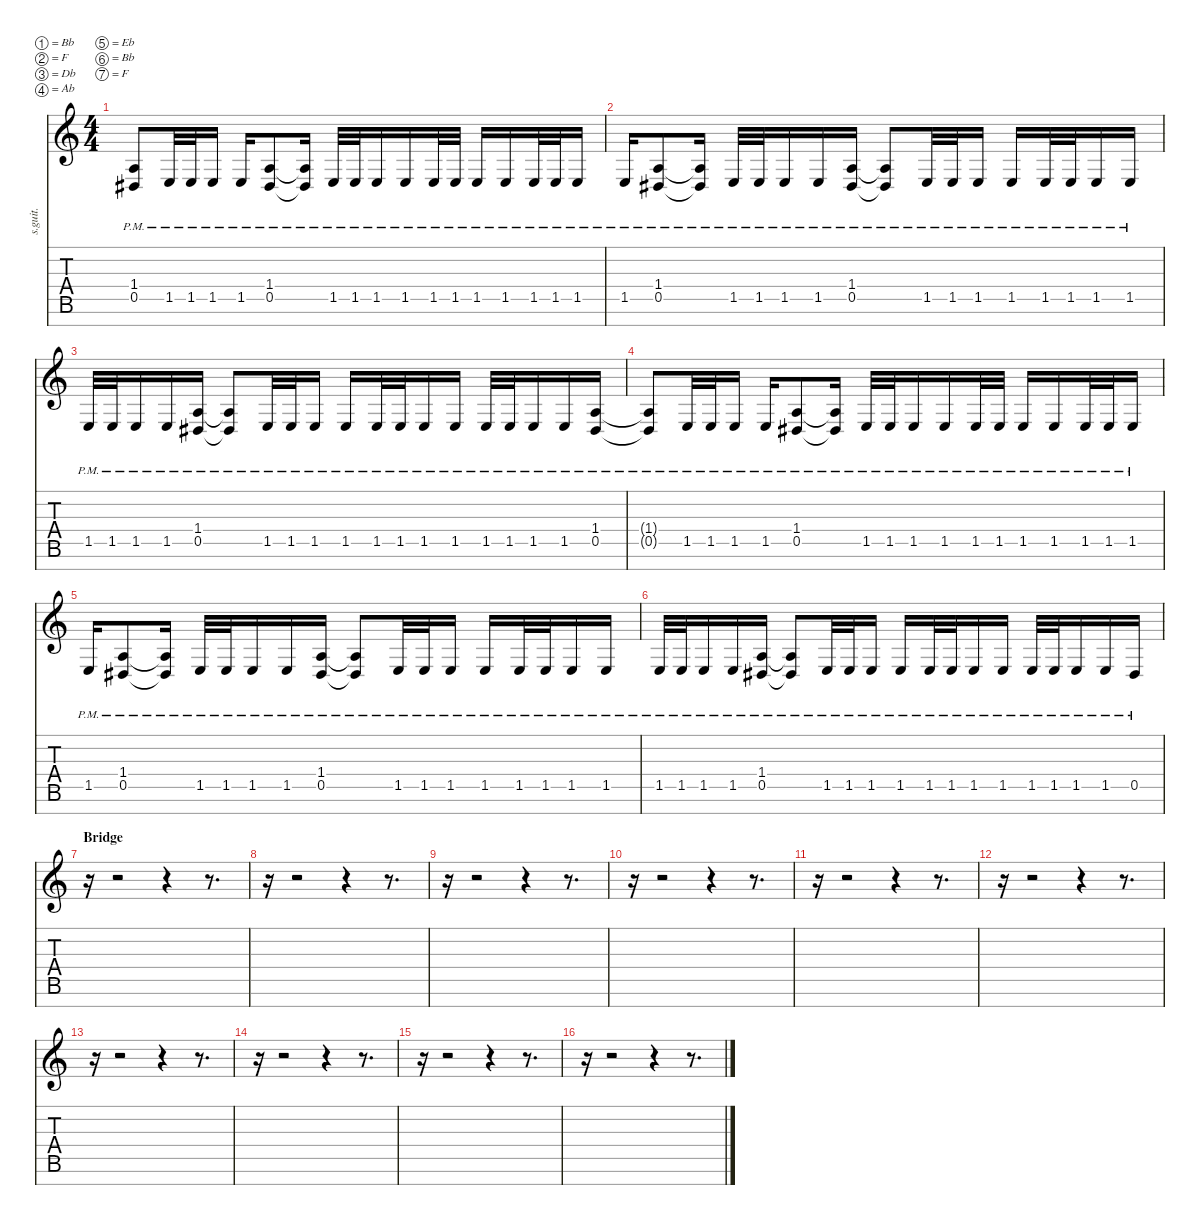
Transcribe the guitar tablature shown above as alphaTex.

\defaultSystemsLayout 4
\hideDynamics
\bracketExtendMode nobrackets
\track ("Marten Hagstrom (Guitar 2)" "s.guit.") {instrument distortionguitar}
\staff {score tabs}
\tuning (Bb3 F3 Db3 Ab2 Eb2 Bb1 F1)
\ts (4 4)
\tempo (115 hide)
\clef g2
\ks c
(1.4{pm t} 0.5{pm t acc #}).8{lyrics (0 "") lyrics (1 "") lyrics (2 "") lyrics (3 "") lyrics (4 "") dy f} 1.5{pm}.32{lyrics (0 "") lyrics (1 "") lyrics (2 "") lyrics (3 "") lyrics (4 "")} 1.5{pm}.32{lyrics (0 "") lyrics (1 "") lyrics (2 "") lyrics (3 "") lyrics (4 "")} 1.5{pm}.16{lyrics (0 "") lyrics (1 "") lyrics (2 "") lyrics (3 "") lyrics (4 "")} 1.5{pm}.16{lyrics (0 "") lyrics (1 "") lyrics (2 "") lyrics (3 "") lyrics (4 "")} (1.4{pm} 0.5{pm acc #}).8{lyrics (0 "") lyrics (1 "") lyrics (2 "") lyrics (3 "") lyrics (4 "") dy mf} (1.4{pm t} 0.5{pm t acc #}).16{lyrics (0 "") lyrics (1 "") lyrics (2 "") lyrics (3 "") lyrics (4 "") dy f} 1.5{pm}.32{lyrics (0 "") lyrics (1 "") lyrics (2 "") lyrics (3 "") lyrics (4 "")} 1.5{pm}.32{lyrics (0 "") lyrics (1 "") lyrics (2 "") lyrics (3 "") lyrics (4 "")} 1.5{pm}.16{lyrics (0 "") lyrics (1 "") lyrics (2 "") lyrics (3 "") lyrics (4 "")} 1.5{pm}.16{lyrics (0 "") lyrics (1 "") lyrics (2 "") lyrics (3 "") lyrics (4 "")} 1.5{pm}.32{lyrics (0 "") lyrics (1 "") lyrics (2 "") lyrics (3 "") lyrics (4 "")} 1.5{pm}.32{lyrics (0 "") lyrics (1 "") lyrics (2 "") lyrics (3 "") lyrics (4 "")} 1.5{pm}.16{lyrics (0 "") lyrics (1 "") lyrics (2 "") lyrics (3 "") lyrics (4 "")} 1.5{pm}.16{lyrics (0 "") lyrics (1 "") lyrics (2 "") lyrics (3 "") lyrics (4 "")} 1.5{pm}.32{lyrics (0 "") lyrics (1 "") lyrics (2 "") lyrics (3 "") lyrics (4 "")} 1.5{pm}.32{lyrics (0 "") lyrics (1 "") lyrics (2 "") lyrics (3 "") lyrics (4 "")} 1.5{pm}.16{lyrics (0 "") lyrics (1 "") lyrics (2 "") lyrics (3 "") lyrics (4 "")} |
1.5{pm}.16{lyrics (0 "") lyrics (1 "") lyrics (2 "") lyrics (3 "") lyrics (4 "")} (1.4{pm} 0.5{pm acc #}).8{lyrics (0 "") lyrics (1 "") lyrics (2 "") lyrics (3 "") lyrics (4 "") dy mf} (1.4{pm t} 0.5{pm t acc #}).16{lyrics (0 "") lyrics (1 "") lyrics (2 "") lyrics (3 "") lyrics (4 "") dy f} 1.5{pm}.32{lyrics (0 "") lyrics (1 "") lyrics (2 "") lyrics (3 "") lyrics (4 "")} 1.5{pm}.32{lyrics (0 "") lyrics (1 "") lyrics (2 "") lyrics (3 "") lyrics (4 "")} 1.5{pm}.16{lyrics (0 "") lyrics (1 "") lyrics (2 "") lyrics (3 "") lyrics (4 "")} 1.5{pm}.16{lyrics (0 "") lyrics (1 "") lyrics (2 "") lyrics (3 "") lyrics (4 "")} (1.4{pm} 0.5{pm acc #}).16{lyrics (0 "") lyrics (1 "") lyrics (2 "") lyrics (3 "") lyrics (4 "") dy mf} (1.4{pm t} 0.5{pm t acc #}).8{lyrics (0 "") lyrics (1 "") lyrics (2 "") lyrics (3 "") lyrics (4 "") dy f} 1.5{pm}.32{lyrics (0 "") lyrics (1 "") lyrics (2 "") lyrics (3 "") lyrics (4 "")} 1.5{pm}.32{lyrics (0 "") lyrics (1 "") lyrics (2 "") lyrics (3 "") lyrics (4 "")} 1.5{pm}.16{lyrics (0 "") lyrics (1 "") lyrics (2 "") lyrics (3 "") lyrics (4 "")} 1.5{pm}.16{lyrics (0 "") lyrics (1 "") lyrics (2 "") lyrics (3 "") lyrics (4 "")} 1.5{pm}.32{lyrics (0 "") lyrics (1 "") lyrics (2 "") lyrics (3 "") lyrics (4 "")} 1.5{pm}.32{lyrics (0 "") lyrics (1 "") lyrics (2 "") lyrics (3 "") lyrics (4 "")} 1.5{pm}.16{lyrics (0 "") lyrics (1 "") lyrics (2 "") lyrics (3 "") lyrics (4 "")} 1.5{pm}.16{lyrics (0 "") lyrics (1 "") lyrics (2 "") lyrics (3 "") lyrics (4 "")} |
1.5{pm}.32{lyrics (0 "") lyrics (1 "") lyrics (2 "") lyrics (3 "") lyrics (4 "")} 1.5{pm}.32{lyrics (0 "") lyrics (1 "") lyrics (2 "") lyrics (3 "") lyrics (4 "")} 1.5{pm}.16{lyrics (0 "") lyrics (1 "") lyrics (2 "") lyrics (3 "") lyrics (4 "")} 1.5{pm}.16{lyrics (0 "") lyrics (1 "") lyrics (2 "") lyrics (3 "") lyrics (4 "")} (1.4{pm} 0.5{pm acc #}).16{lyrics (0 "") lyrics (1 "") lyrics (2 "") lyrics (3 "") lyrics (4 "") dy mf} (1.4{pm t} 0.5{pm t acc #}).8{lyrics (0 "") lyrics (1 "") lyrics (2 "") lyrics (3 "") lyrics (4 "") dy f} 1.5{pm}.32{lyrics (0 "") lyrics (1 "") lyrics (2 "") lyrics (3 "") lyrics (4 "")} 1.5{pm}.32{lyrics (0 "") lyrics (1 "") lyrics (2 "") lyrics (3 "") lyrics (4 "")} 1.5{pm}.16{lyrics (0 "") lyrics (1 "") lyrics (2 "") lyrics (3 "") lyrics (4 "")} 1.5{pm}.16{lyrics (0 "") lyrics (1 "") lyrics (2 "") lyrics (3 "") lyrics (4 "")} 1.5{pm}.32{lyrics (0 "") lyrics (1 "") lyrics (2 "") lyrics (3 "") lyrics (4 "")} 1.5{pm}.32{lyrics (0 "") lyrics (1 "") lyrics (2 "") lyrics (3 "") lyrics (4 "")} 1.5{pm}.16{lyrics (0 "") lyrics (1 "") lyrics (2 "") lyrics (3 "") lyrics (4 "")} 1.5{pm}.16{lyrics (0 "") lyrics (1 "") lyrics (2 "") lyrics (3 "") lyrics (4 "")} 1.5{pm}.32{lyrics (0 "") lyrics (1 "") lyrics (2 "") lyrics (3 "") lyrics (4 "")} 1.5{pm}.32{lyrics (0 "") lyrics (1 "") lyrics (2 "") lyrics (3 "") lyrics (4 "")} 1.5{pm}.16{lyrics (0 "") lyrics (1 "") lyrics (2 "") lyrics (3 "") lyrics (4 "")} 1.5{pm}.16{lyrics (0 "") lyrics (1 "") lyrics (2 "") lyrics (3 "") lyrics (4 "")} (1.4{pm} 0.5{pm acc #}).16{lyrics (0 "") lyrics (1 "") lyrics (2 "") lyrics (3 "") lyrics (4 "") dy mf} |
(1.4{pm t} 0.5{pm t acc #}).8{lyrics (0 "") lyrics (1 "") lyrics (2 "") lyrics (3 "") lyrics (4 "") dy f} 1.5{pm}.32{lyrics (0 "") lyrics (1 "") lyrics (2 "") lyrics (3 "") lyrics (4 "")} 1.5{pm}.32{lyrics (0 "") lyrics (1 "") lyrics (2 "") lyrics (3 "") lyrics (4 "")} 1.5{pm}.16{lyrics (0 "") lyrics (1 "") lyrics (2 "") lyrics (3 "") lyrics (4 "")} 1.5{pm}.16{lyrics (0 "") lyrics (1 "") lyrics (2 "") lyrics (3 "") lyrics (4 "")} (1.4{pm} 0.5{pm acc #}).8{lyrics (0 "") lyrics (1 "") lyrics (2 "") lyrics (3 "") lyrics (4 "") dy mf} (1.4{pm t} 0.5{pm t acc #}).16{lyrics (0 "") lyrics (1 "") lyrics (2 "") lyrics (3 "") lyrics (4 "") dy f} 1.5{pm}.32{lyrics (0 "") lyrics (1 "") lyrics (2 "") lyrics (3 "") lyrics (4 "")} 1.5{pm}.32{lyrics (0 "") lyrics (1 "") lyrics (2 "") lyrics (3 "") lyrics (4 "")} 1.5{pm}.16{lyrics (0 "") lyrics (1 "") lyrics (2 "") lyrics (3 "") lyrics (4 "")} 1.5{pm}.16{lyrics (0 "") lyrics (1 "") lyrics (2 "") lyrics (3 "") lyrics (4 "")} 1.5{pm}.32{lyrics (0 "") lyrics (1 "") lyrics (2 "") lyrics (3 "") lyrics (4 "")} 1.5{pm}.32{lyrics (0 "") lyrics (1 "") lyrics (2 "") lyrics (3 "") lyrics (4 "")} 1.5{pm}.16{lyrics (0 "") lyrics (1 "") lyrics (2 "") lyrics (3 "") lyrics (4 "")} 1.5{pm}.16{lyrics (0 "") lyrics (1 "") lyrics (2 "") lyrics (3 "") lyrics (4 "")} 1.5{pm}.32{lyrics (0 "") lyrics (1 "") lyrics (2 "") lyrics (3 "") lyrics (4 "")} 1.5{pm}.32{lyrics (0 "") lyrics (1 "") lyrics (2 "") lyrics (3 "") lyrics (4 "")} 1.5{pm}.16{lyrics (0 "") lyrics (1 "") lyrics (2 "") lyrics (3 "") lyrics (4 "")} |
1.5{pm}.16{lyrics (0 "") lyrics (1 "") lyrics (2 "") lyrics (3 "") lyrics (4 "")} (1.4{pm} 0.5{pm acc #}).8{lyrics (0 "") lyrics (1 "") lyrics (2 "") lyrics (3 "") lyrics (4 "") dy mf} (1.4{pm t} 0.5{pm t acc #}).16{lyrics (0 "") lyrics (1 "") lyrics (2 "") lyrics (3 "") lyrics (4 "") dy f} 1.5{pm}.32{lyrics (0 "") lyrics (1 "") lyrics (2 "") lyrics (3 "") lyrics (4 "")} 1.5{pm}.32{lyrics (0 "") lyrics (1 "") lyrics (2 "") lyrics (3 "") lyrics (4 "")} 1.5{pm}.16{lyrics (0 "") lyrics (1 "") lyrics (2 "") lyrics (3 "") lyrics (4 "")} 1.5{pm}.16{lyrics (0 "") lyrics (1 "") lyrics (2 "") lyrics (3 "") lyrics (4 "")} (1.4{pm} 0.5{pm acc #}).16{lyrics (0 "") lyrics (1 "") lyrics (2 "") lyrics (3 "") lyrics (4 "") dy mf} (1.4{pm t} 0.5{pm t acc #}).8{lyrics (0 "") lyrics (1 "") lyrics (2 "") lyrics (3 "") lyrics (4 "") dy f} 1.5{pm}.32{lyrics (0 "") lyrics (1 "") lyrics (2 "") lyrics (3 "") lyrics (4 "")} 1.5{pm}.32{lyrics (0 "") lyrics (1 "") lyrics (2 "") lyrics (3 "") lyrics (4 "")} 1.5{pm}.16{lyrics (0 "") lyrics (1 "") lyrics (2 "") lyrics (3 "") lyrics (4 "")} 1.5{pm}.16{lyrics (0 "") lyrics (1 "") lyrics (2 "") lyrics (3 "") lyrics (4 "")} 1.5{pm}.32{lyrics (0 "") lyrics (1 "") lyrics (2 "") lyrics (3 "") lyrics (4 "")} 1.5{pm}.32{lyrics (0 "") lyrics (1 "") lyrics (2 "") lyrics (3 "") lyrics (4 "")} 1.5{pm}.16{lyrics (0 "") lyrics (1 "") lyrics (2 "") lyrics (3 "") lyrics (4 "")} 1.5{pm}.16{lyrics (0 "") lyrics (1 "") lyrics (2 "") lyrics (3 "") lyrics (4 "")} |
1.5{pm}.32{lyrics (0 "") lyrics (1 "") lyrics (2 "") lyrics (3 "") lyrics (4 "")} 1.5{pm}.32{lyrics (0 "") lyrics (1 "") lyrics (2 "") lyrics (3 "") lyrics (4 "")} 1.5{pm}.16{lyrics (0 "") lyrics (1 "") lyrics (2 "") lyrics (3 "") lyrics (4 "")} 1.5{pm}.16{lyrics (0 "") lyrics (1 "") lyrics (2 "") lyrics (3 "") lyrics (4 "")} (1.4{pm} 0.5{pm acc #}).16{lyrics (0 "") lyrics (1 "") lyrics (2 "") lyrics (3 "") lyrics (4 "") dy mf} (1.4{pm t} 0.5{pm t acc #}).8{lyrics (0 "") lyrics (1 "") lyrics (2 "") lyrics (3 "") lyrics (4 "") dy f} 1.5{pm}.32{lyrics (0 "") lyrics (1 "") lyrics (2 "") lyrics (3 "") lyrics (4 "")} 1.5{pm}.32{lyrics (0 "") lyrics (1 "") lyrics (2 "") lyrics (3 "") lyrics (4 "")} 1.5{pm}.16{lyrics (0 "") lyrics (1 "") lyrics (2 "") lyrics (3 "") lyrics (4 "")} 1.5{pm}.16{lyrics (0 "") lyrics (1 "") lyrics (2 "") lyrics (3 "") lyrics (4 "")} 1.5{pm}.32{lyrics (0 "") lyrics (1 "") lyrics (2 "") lyrics (3 "") lyrics (4 "")} 1.5{pm}.32{lyrics (0 "") lyrics (1 "") lyrics (2 "") lyrics (3 "") lyrics (4 "")} 1.5{pm}.16{lyrics (0 "") lyrics (1 "") lyrics (2 "") lyrics (3 "") lyrics (4 "")} 1.5{pm}.16{lyrics (0 "") lyrics (1 "") lyrics (2 "") lyrics (3 "") lyrics (4 "")} 1.5{pm}.32{lyrics (0 "") lyrics (1 "") lyrics (2 "") lyrics (3 "") lyrics (4 "")} 1.5{pm}.32{lyrics (0 "") lyrics (1 "") lyrics (2 "") lyrics (3 "") lyrics (4 "")} 1.5{pm}.16{lyrics (0 "") lyrics (1 "") lyrics (2 "") lyrics (3 "") lyrics (4 "")} 1.5{pm}.16{lyrics (0 "") lyrics (1 "") lyrics (2 "") lyrics (3 "") lyrics (4 "")} 0.5{pm acc #}.16{lyrics (0 "") lyrics (1 "") lyrics (2 "") lyrics (3 "") lyrics (4 "")} |
\section ("" "Bridge")
r.16 r.2 r.4 r.8{d} |
r.16 r.2 r.4 r.8{d} |
r.16 r.2 r.4 r.8{d} |
r.16 r.2 r.4 r.8{d} |
r.16 r.2 r.4 r.8{d} |
r.16 r.2 r.4 r.8{d} |
r.16 r.2 r.4 r.8{d} |
r.16 r.2 r.4 r.8{d} |
r.16 r.2 r.4 r.8{d} |
r.16 r.2 r.4 r.8{d}
